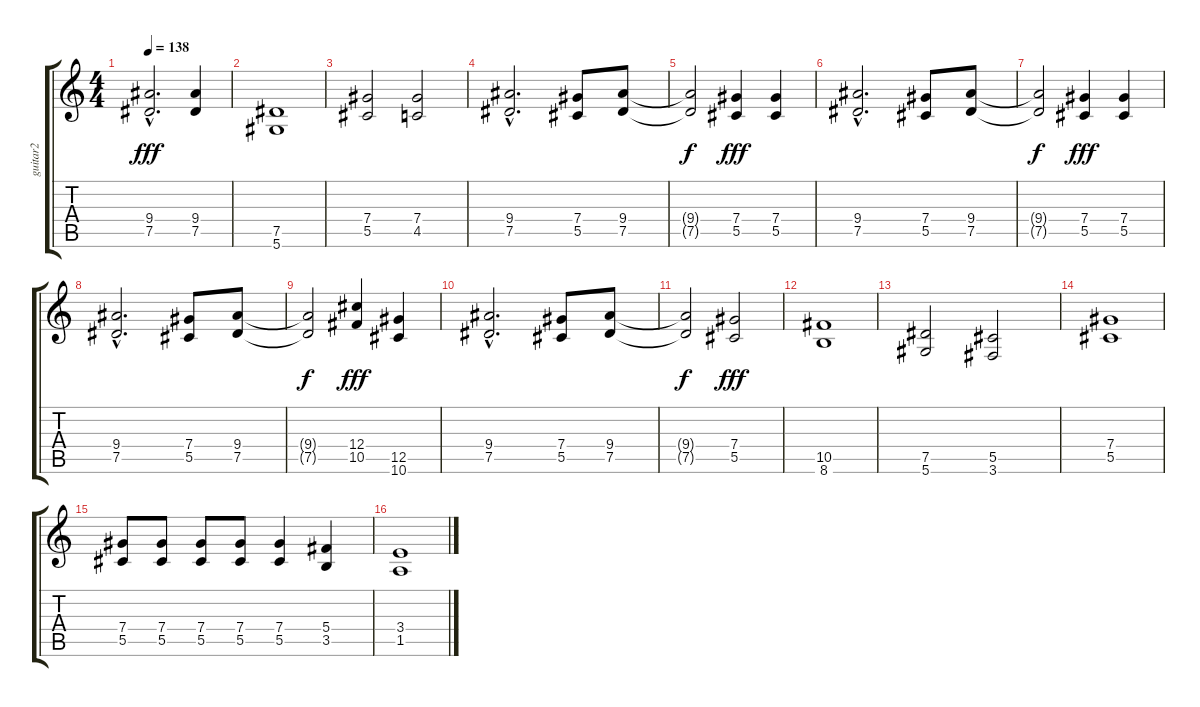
\track ("guitar2" "guitar2") {instrument distortionguitar}
\staff {score tabs}
\tuning (Eb4 Bb3 Gb3 Db3 Ab2 Eb2) {hide}
\ts (4 4)
\tempo 138
\clef g2
\ks c
(9.4{hac} 7.5{hac}).2{d dy fff} (9.4 7.5).4 |
(7.5 5.6).1 |
(7.4 5.5).2 (7.4 4.5).2 |
(9.4{hac} 7.5{hac}).2{d} (7.4 5.5).8 (9.4 7.5).8 |
(9.4{t} 7.5{t}).2{dy f} (7.4 5.5).4{dy fff} (7.4 5.5).4 |
(9.4{hac} 7.5{hac}).2{d} (7.4 5.5).8 (9.4 7.5).8 |
(9.4{t} 7.5{t}).2{dy f} (7.4 5.5).4{dy fff} (7.4 5.5).4 |
(9.4{hac} 7.5{hac}).2{d} (7.4 5.5).8 (9.4 7.5).8 |
(9.4{t} 7.5{t}).2{dy f} (12.4 10.5).4{dy fff} (12.5 10.6).4 |
(9.4{hac} 7.5{hac}).2{d} (7.4 5.5).8 (9.4 7.5).8 |
(9.4{t} 7.5{t}).2{dy f} (7.4 5.5).2{dy fff} |
(10.5 8.6).1 |
(7.5 5.6).2 (5.5 3.6).2 |
(7.4 5.5).1 |
(7.4 5.5).8 (7.4 5.5).8 (7.4 5.5).8 (7.4 5.5).8 (7.4 5.5).4 (5.4 3.5).4 |
(3.4 1.5).1
